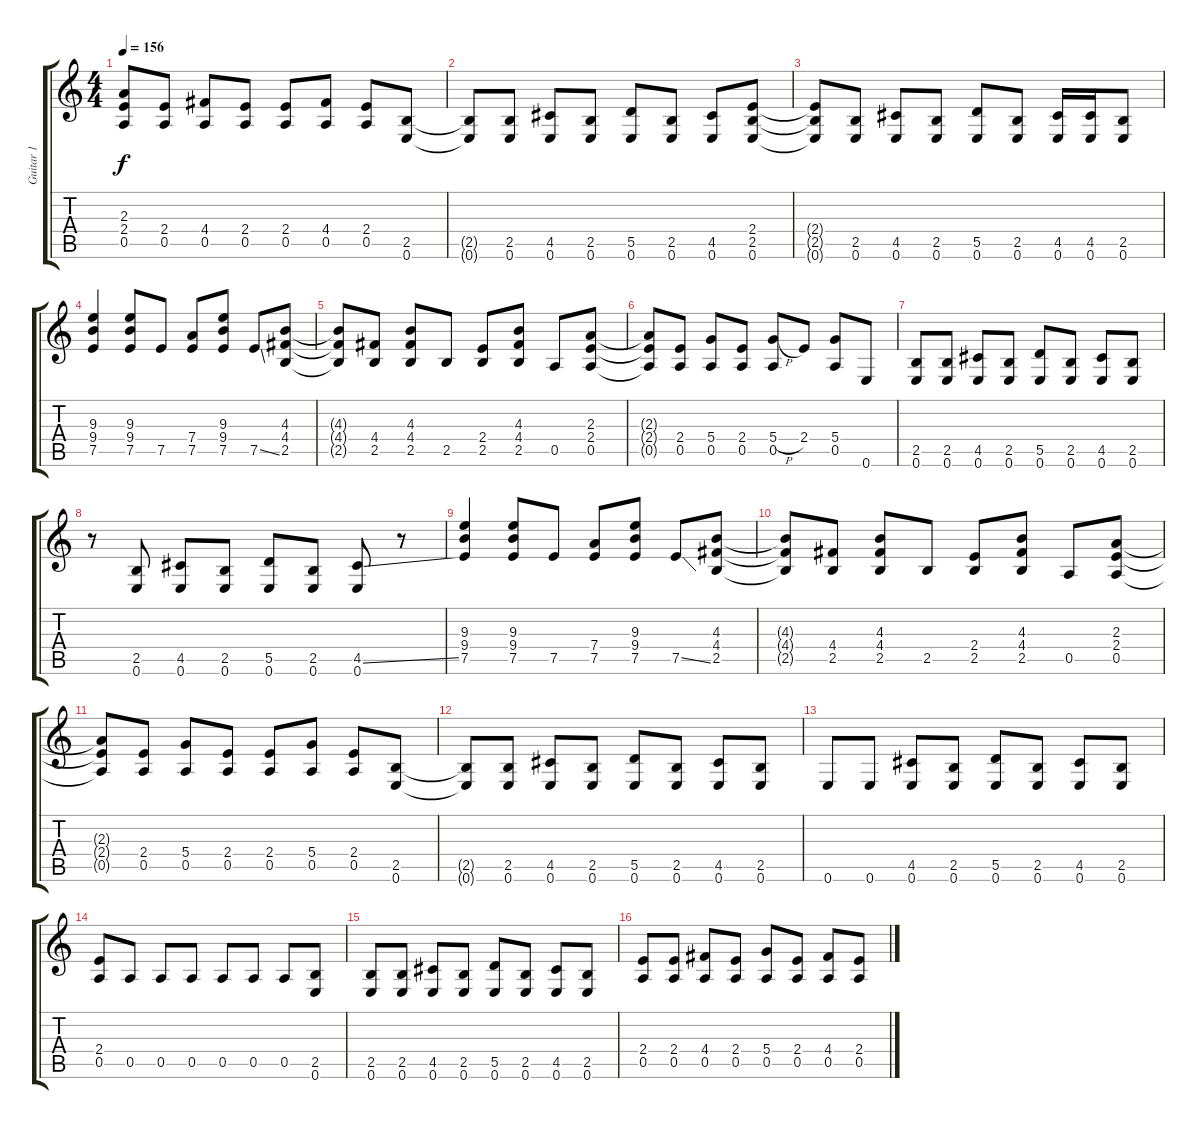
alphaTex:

\track ("Guitar 1" "Guitar 1") {instrument overdrivenguitar}
\staff {score tabs}
\tuning (E4 B3 G3 D3 A2 E2) {hide}
\ts (4 4)
\tempo 156
\clef g2
\ks c
(2.3{t} 2.4{t} 0.5{t}).8{dy f} (2.4 0.5).8 (4.4 0.5).8 (2.4 0.5).8 (2.4 0.5).8 (4.4 0.5).8 (2.4 0.5).8 (2.5 0.6).8 |
(2.5{t} 0.6{t}).8 (2.5 0.6).8 (4.5 0.6).8 (2.5 0.6).8 (5.5 0.6).8 (2.5 0.6).8 (4.5 0.6).8 (2.4 2.5 0.6).8 |
(2.4{t} 2.5{t} 0.6{t}).8 (2.5 0.6).8 (4.5 0.6).8 (2.5 0.6).8 (5.5 0.6).8 (2.5 0.6).8 (4.5 0.6).16 (4.5 0.6).16 (2.5 0.6).8 |
(9.3 9.4 7.5).4 (9.3 9.4 7.5).8 7.5.8 (7.4 7.5).8 (9.3 9.4 7.5).8 7.5{ss}.8 (4.3 4.4 2.5).8 |
(4.3{t} 4.4{t} 2.5{t}).8 (4.4 2.5).8 (4.3 4.4 2.5).8 2.5.8 (2.4 2.5).8 (4.3 4.4 2.5).8 0.5.8 (2.3 2.4 0.5).8 |
(2.3{t} 2.4{t} 0.5{t}).8 (2.4 0.5).8 (5.4 0.5).8 (2.4 0.5).8 (5.4{h} 0.5).8 2.4.8 (5.4 0.5).8 0.6.8 |
(2.5 0.6).8 (2.5 0.6).8 (4.5 0.6).8 (2.5 0.6).8 (5.5 0.6).8 (2.5 0.6).8 (4.5 0.6).8 (2.5 0.6).8 |
r.8 (2.5 0.6).8 (4.5 0.6).8 (2.5 0.6).8 (5.5 0.6).8 (2.5 0.6).8 (4.5{ss} 0.6).8 r.8 |
(9.3 9.4 7.5).4 (9.3 9.4 7.5).8 7.5.8 (7.4 7.5).8 (9.3 9.4 7.5).8 7.5{ss}.8 (4.3 4.4 2.5).8 |
(4.3{t} 4.4{t} 2.5{t}).8 (4.4 2.5).8 (4.3 4.4 2.5).8 2.5.8 (2.4 2.5).8 (4.3 4.4 2.5).8 0.5.8 (2.3 2.4 0.5).8 |
(2.3{t} 2.4{t} 0.5{t}).8 (2.4 0.5).8 (5.4 0.5).8 (2.4 0.5).8 (2.4 0.5).8 (5.4 0.5).8 (2.4 0.5).8 (2.5 0.6).8 |
(2.5{t} 0.6{t}).8 (2.5 0.6).8 (4.5 0.6).8 (2.5 0.6).8 (5.5 0.6).8 (2.5 0.6).8 (4.5 0.6).8 (2.5 0.6).8 |
0.6.8 0.6.8 (4.5 0.6).8 (2.5 0.6).8 (5.5 0.6).8 (2.5 0.6).8 (4.5 0.6).8 (2.5 0.6).8 |
(2.4 0.5).8 0.5.8 0.5.8 0.5.8 0.5.8 0.5.8 0.5.8 (2.5 0.6).8 |
(2.5 0.6).8 (2.5 0.6).8 (4.5 0.6).8 (2.5 0.6).8 (5.5 0.6).8 (2.5 0.6).8 (4.5 0.6).8 (2.5 0.6).8 |
(2.4 0.5).8 (2.4 0.5).8 (4.4 0.5).8 (2.4 0.5).8 (5.4 0.5).8 (2.4 0.5).8 (4.4 0.5).8 (2.4 0.5).8
